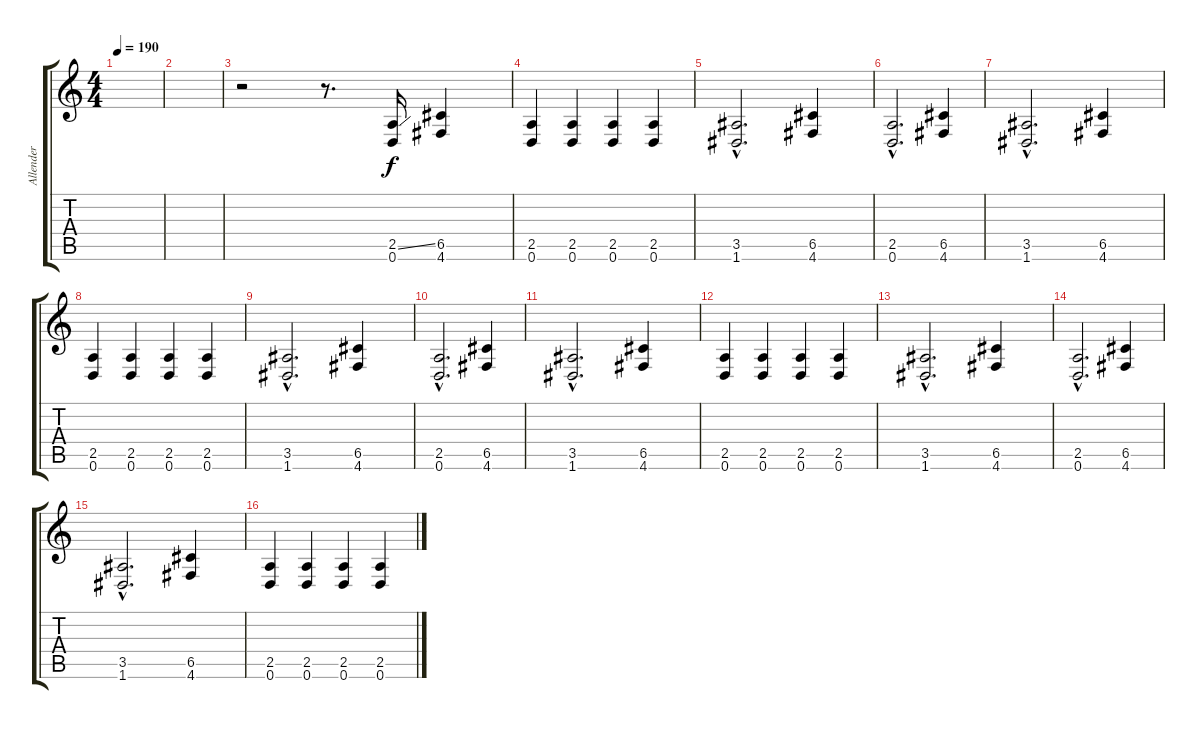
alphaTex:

\track ("Allender" "Allender") {instrument distortionguitar}
\staff {score tabs}
\tuning (D4 A3 F3 C3 G2 D2) {hide}
\ts (4 4)
\tempo 190
\clef g2
\ks c
|
|
r.2 r.8{d} (2.5{ss} 0.6).16 (6.5 4.6).4 |
(2.5 0.6).4 (2.5 0.6).4 (2.5 0.6).4 (2.5 0.6).4 |
(3.5{hac} 1.6{hac}).2{d} (6.5 4.6).4 |
(2.5{hac} 0.6{hac}).2{d} (6.5 4.6).4 |
(3.5{hac} 1.6{hac}).2{d} (6.5 4.6).4 |
(2.5 0.6).4 (2.5 0.6).4 (2.5 0.6).4 (2.5 0.6).4 |
(3.5{hac} 1.6{hac}).2{d} (6.5 4.6).4 |
(2.5{hac} 0.6{hac}).2{d} (6.5 4.6).4 |
(3.5{hac} 1.6{hac}).2{d} (6.5 4.6).4 |
(2.5 0.6).4 (2.5 0.6).4 (2.5 0.6).4 (2.5 0.6).4 |
(3.5{hac} 1.6{hac}).2{d} (6.5 4.6).4 |
(2.5{hac} 0.6{hac}).2{d} (6.5 4.6).4 |
(3.5{hac} 1.6{hac}).2{d} (6.5 4.6).4 |
(2.5 0.6).4 (2.5 0.6).4 (2.5 0.6).4 (2.5 0.6).4
